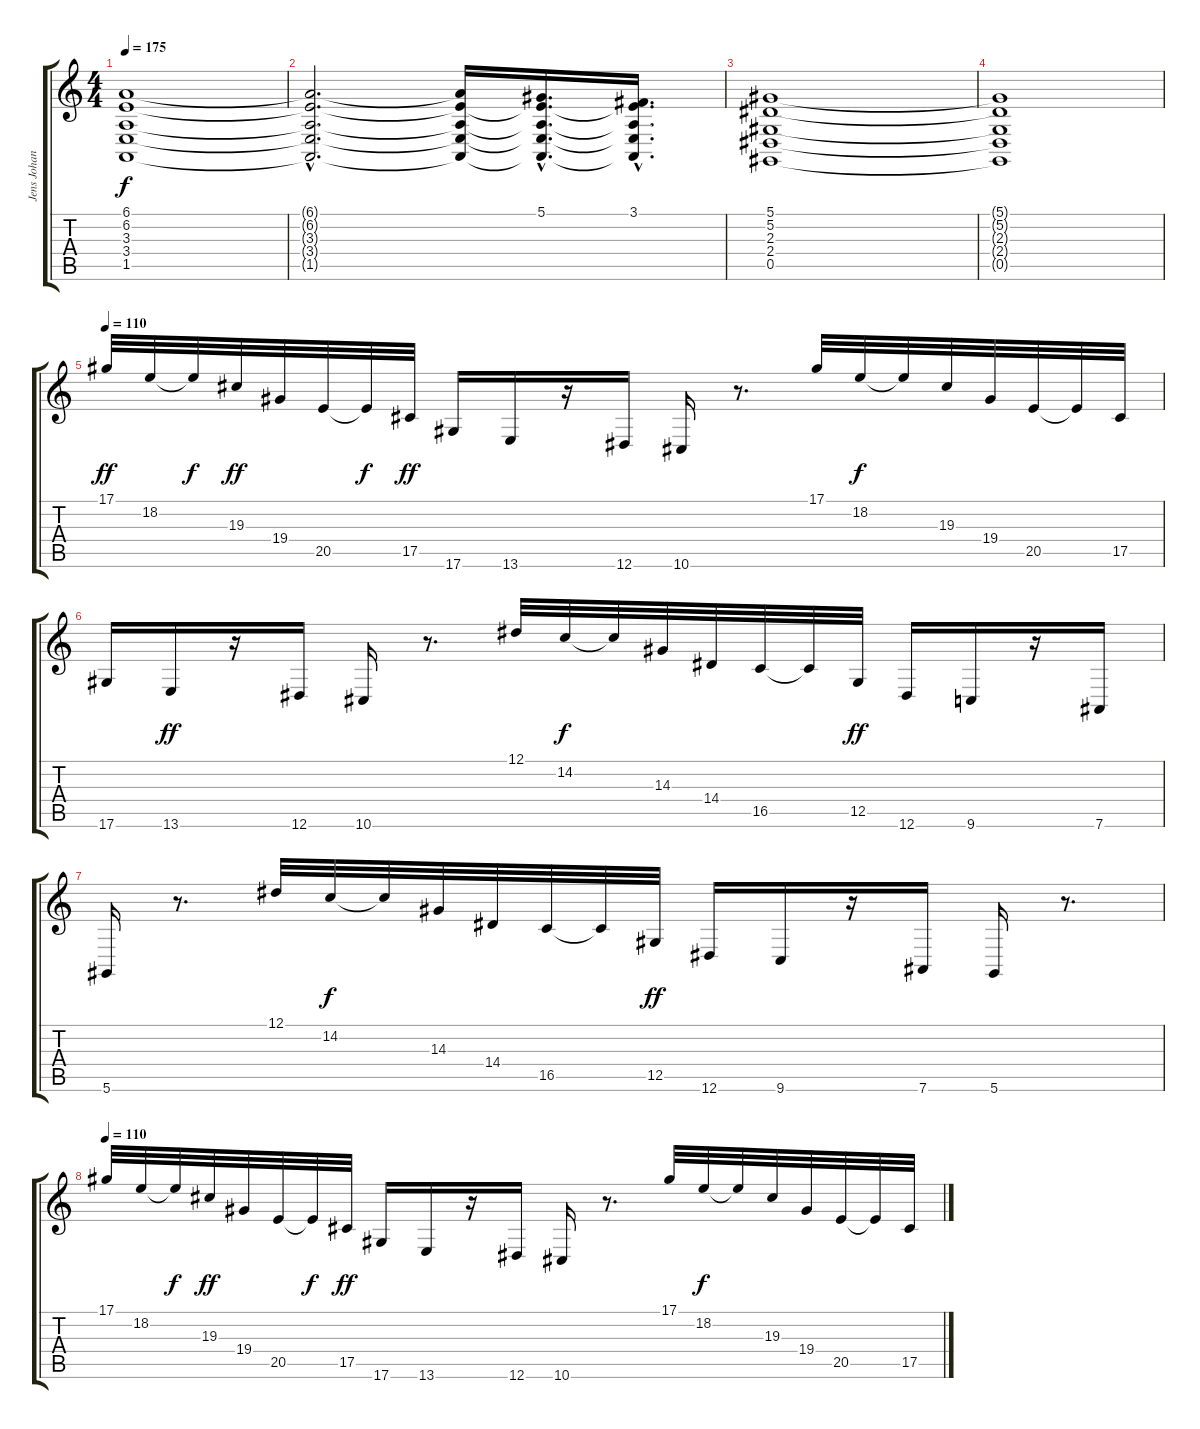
\track ("Jens Johansson" "Jens Johan") {instrument harpsichord}
\staff {score tabs}
\tuning (Eb4 Bb3 Gb3 Db3 Ab2 Eb2) {hide}
\ts (4 4)
\tempo 175
\clef g2
\ks c
(6.1 6.2 3.3 3.4 1.5).1{dy f instrument lead2sawtooth} |
(6.1{hac t} 6.2{hac t} 3.3{hac t} 3.4{hac t} 1.5{hac t}).2{d} (6.1{t} 6.2{t} 3.3{t} 3.4{t} 1.5{t}).16 (5.1{hac} 6.2{hac t} 3.3{hac t} 3.4{hac t} 1.5{hac t}).16{d} (3.1{hac} 6.2{hac t} 3.3{hac t} 3.4{hac t} 1.5{hac t}).16{d} |
(5.1 5.2 2.3 2.4 0.5).1 |
(5.1{t} 5.2{t} 2.3{t} 2.4{t} 0.5{t}).1 |
\tempo 110
17.1.32{dy ff instrument harpsichord} 18.2.32 18.2{t}.32{dy f} 19.3.32{dy ff} 19.4.32 20.5.32 20.5{t}.32{dy f} 17.5.32{dy ff} 17.6.16 13.6.16 r.16 12.6.16 10.6.16 r.8{d} 17.1.32 18.2.32{dy f} 18.2{t}.32 19.3.32 19.4.32 20.5.32 20.5{t}.32 17.5.32 |
17.6.16 13.6.16{dy ff} r.16 12.6.16 10.6.16 r.8{d} 12.1.32 14.2.32{dy f} 14.2{t}.32 14.3.32 14.4.32 16.5.32 16.5{t}.32 12.5.32{dy ff} 12.6.16 9.6.16 r.16 7.6.16 |
5.6.16 r.8{d} 12.1.32 14.2.32{dy f} 14.2{t}.32 14.3.32 14.4.32 16.5.32 16.5{t}.32 12.5.32{dy ff} 12.6.16 9.6.16 r.16 7.6.16 5.6.16 r.8{d} |
\tempo 110
17.1.32 18.2.32 18.2{t}.32{dy f} 19.3.32{dy ff} 19.4.32 20.5.32 20.5{t}.32{dy f} 17.5.32{dy ff} 17.6.16 13.6.16 r.16 12.6.16 10.6.16 r.8{d} 17.1.32 18.2.32{dy f} 18.2{t}.32 19.3.32 19.4.32 20.5.32 20.5{t}.32 17.5.32
